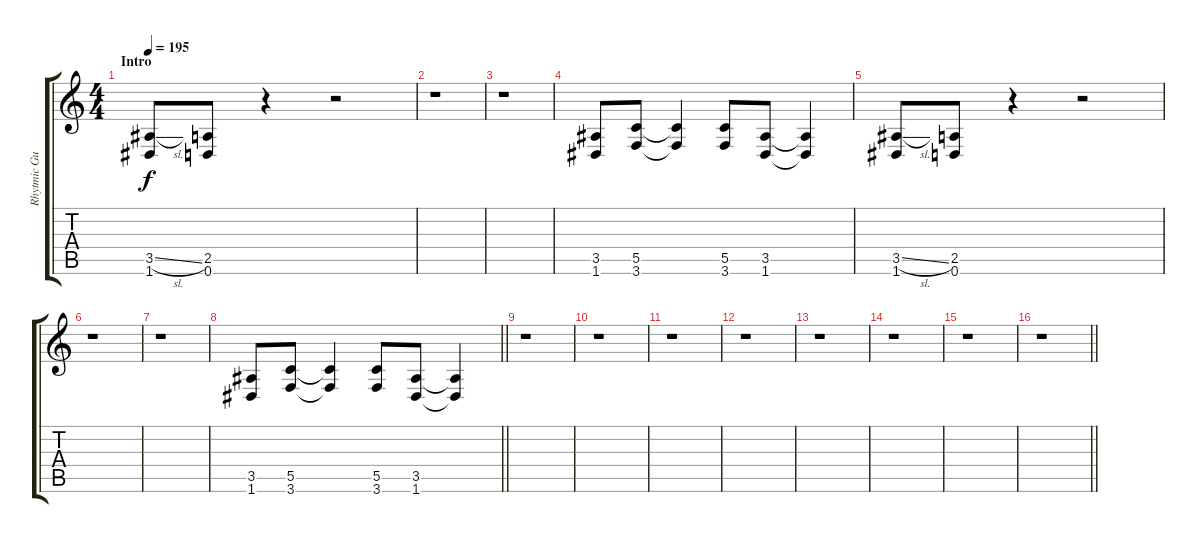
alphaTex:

\track ("Rhytmic Guitar" "Rhytmic Gu") {instrument distortionguitar}
\staff {score tabs}
\tuning (D4 A3 F3 C3 G2 D2) {hide}
\ts (4 4)
\section ("" "Intro")
\tempo 195
\clef g2
\ks c
(3.5{sl} 1.6).8{dy f volume 9 instrument distortionguitar} (2.5 0.6).8 r.4 r.2 |
r.1 |
r.1 |
(3.5 1.6).8 (5.5 3.6).8 (5.5{t} 3.6{t}).4 (5.5 3.6).8 (3.5 1.6).8 (3.5{t} 1.6{t}).4 |
(3.5{sl} 1.6).8 (2.5 0.6).8 r.4 r.2 |
r.1 |
r.1 |
\barLineRight lightlight
(3.5 1.6).8 (5.5 3.6).8 (5.5{t} 3.6{t}).4 (5.5 3.6).8 (3.5 1.6).8 (3.5{t} 1.6{t}).4 |
r.1 |
r.1 |
r.1 |
r.1 |
r.1 |
r.1 |
r.1 |
\barLineRight lightlight
r.1
